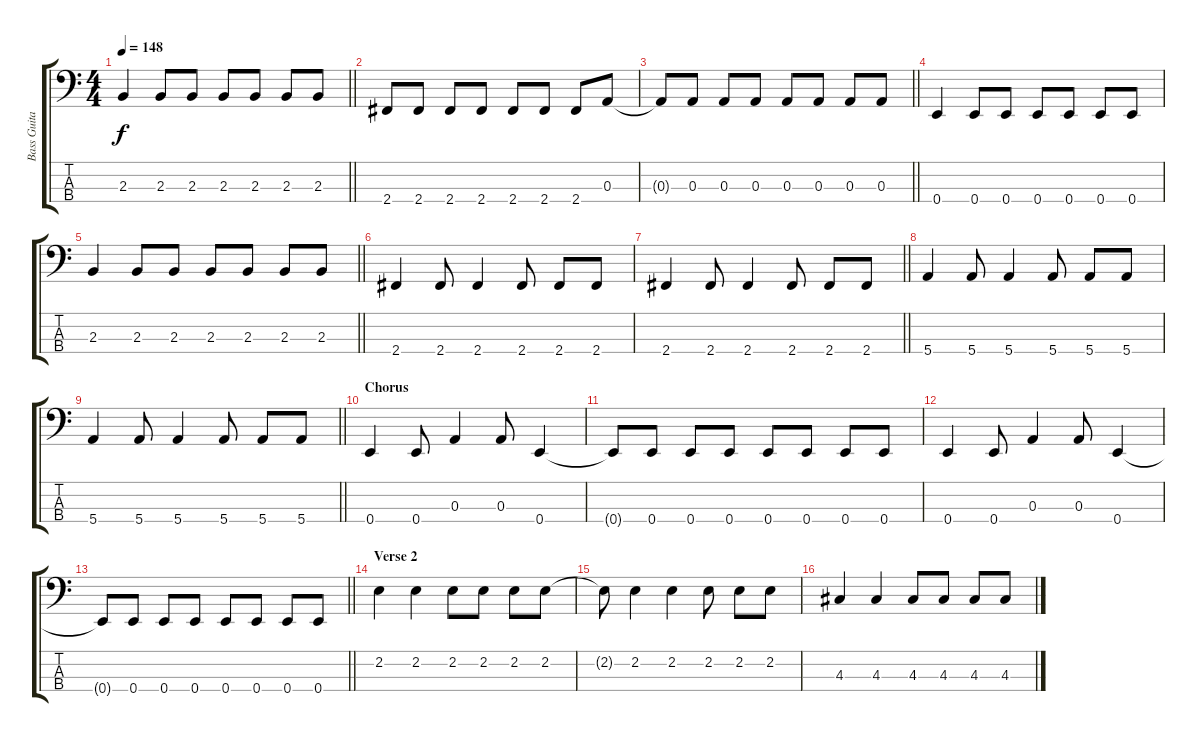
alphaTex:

\track ("Bass Guitar" "Bass Guita") {instrument electricbassfinger}
\staff {score tabs}
\tuning (G2 D2 A1 E1) {hide}
\ts (4 4)
\tempo 148
\clef f4
\barLineRight lightlight
\ks c
2.3.4{dy f} 2.3.8 2.3.8 2.3.8 2.3.8 2.3.8 2.3.8 |
2.4.8 2.4.8 2.4.8 2.4.8 2.4.8 2.4.8 2.4.8 0.3.8 |
\barLineRight lightlight
0.3{t}.8 0.3.8 0.3.8 0.3.8 0.3.8 0.3.8 0.3.8 0.3.8 |
0.4.4 0.4.8 0.4.8 0.4.8 0.4.8 0.4.8 0.4.8 |
\barLineRight lightlight
2.3.4 2.3.8 2.3.8 2.3.8 2.3.8 2.3.8 2.3.8 |
2.4.4 2.4.8 2.4.4 2.4.8 2.4.8 2.4.8 |
\barLineRight lightlight
2.4.4 2.4.8 2.4.4 2.4.8 2.4.8 2.4.8 |
5.4.4 5.4.8 5.4.4 5.4.8 5.4.8 5.4.8 |
\barLineRight lightlight
5.4.4 5.4.8 5.4.4 5.4.8 5.4.8 5.4.8 |
\section ("" "Chorus")
0.4.4 0.4.8 0.3.4 0.3.8 0.4.4 |
0.4{t}.8 0.4.8 0.4.8 0.4.8 0.4.8 0.4.8 0.4.8 0.4.8 |
0.4.4 0.4.8 0.3.4 0.3.8 0.4.4 |
\barLineRight lightlight
0.4{t}.8 0.4.8 0.4.8 0.4.8 0.4.8 0.4.8 0.4.8 0.4.8 |
\section ("" "Verse 2")
2.2.4 2.2.4 2.2.8 2.2.8 2.2.8 2.2.8 |
2.2{t}.8 2.2.4 2.2.4 2.2.8 2.2.8 2.2.8 |
4.3.4 4.3.4 4.3.8 4.3.8 4.3.8 4.3.8
